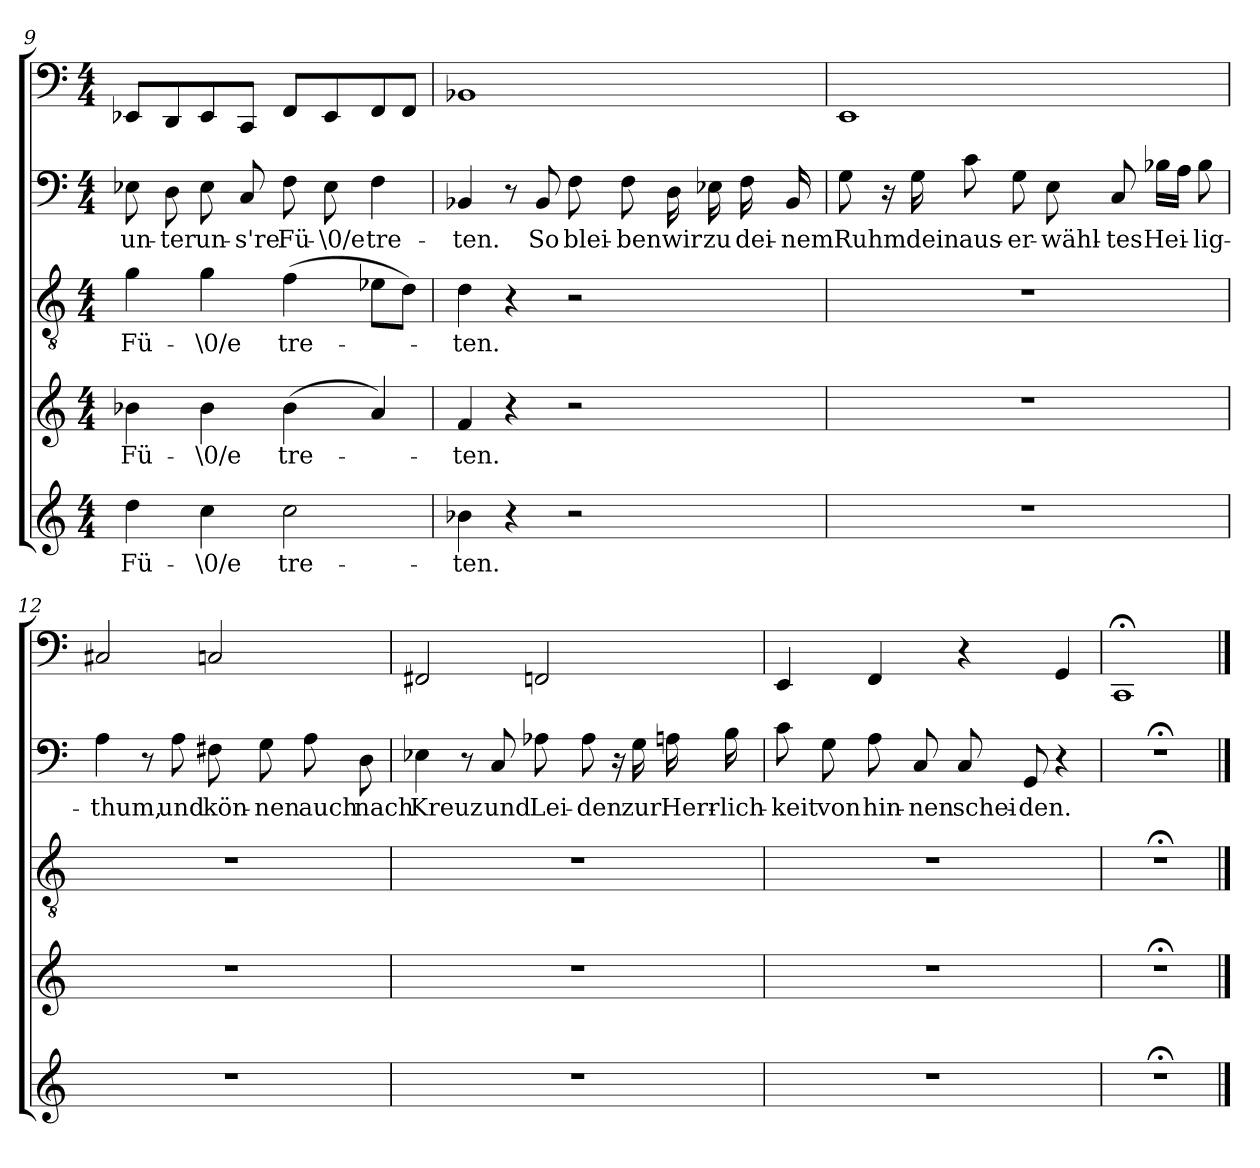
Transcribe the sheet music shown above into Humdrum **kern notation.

**kern	**text	**kern	**text	**kern	**text	**kern	**text	**kern
*part5	*part5	*part4	*part4	*part3	*part3	*part2	*part2	*part1
*staff5	*staff5	*staff4	*staff4	*staff3	*staff3	*staff2	*staff2	*staff1
*clefG2	*	*clefG2	*	*clefGv2	*	*clefF4	*	*clefF4
*k[]	*	*k[]	*	*k[]	*	*k[]	*	*k[]
*C:	*	*C:	*	*C:	*	*C:	*	*C:
*M4/4	*	*M4/4	*	*M4/4	*	*M4/4	*	*M4/4
=9	=9	=9	=9	=9	=9	=9	=9	=9
4dd\	Fü-	4b-X\	Fü-	4g\	Fü-	8E-X\	un-	8EE-X/L
.	.	.	.	.	.	8D\	-ter	8DD/
4cc\	-\0/e	4b-\	-\0/e	4g\	-\0/e	8E-\	un-	8EE-/
.	.	.	.	.	.	8C/	-s're	8CC/J
2cc\	tre-	(4b-\	tre-	(4f\	tre-	8F\	Fü-	8FF/L
.	.	.	.	.	.	8E-\	-\0/e	8EE-/
.	.	4a/)	.	8e-X\L	.	4F\	tre-	8FF/
.	.	.	.	8d\J)	.	.	.	8FF/J
=10	=10	=10	=10	=10	=10	=10	=10	=10
4b-X\	-ten.	4f/	-ten.	4d\	-ten.	4BB-X/	-ten.	1BB-X/
4r	.	4r	.	4r	.	8r	.	.
.	.	.	.	.	.	8BB-/	So	.
2r	.	2r	.	2r	.	8F\	blei-	.
.	.	.	.	.	.	8F\	-ben	.
.	.	.	.	.	.	16D\	wir	.
.	.	.	.	.	.	16E-X\	zu	.
.	.	.	.	.	.	16F\	dei-	.
.	.	.	.	.	.	16BB-/	-nem	.
=11	=11	=11	=11	=11	=11	=11	=11	=11
1r	.	1r	.	1r	.	8G\	Ruhm	1EE/
.	.	.	.	.	.	16r	.	.
.	.	.	.	.	.	16G\	dein	.
.	.	.	.	.	.	8c\	aus-	.
.	.	.	.	.	.	8G\	-er-	.
.	.	.	.	.	.	8E\	-wähl-	.
.	.	.	.	.	.	8C/	-tes	.
.	.	.	.	.	.	16B-X\LL	Hei-	.
.	.	.	.	.	.	16A\JJ	.	.
.	.	.	.	.	.	8B-\	-lig-	.
=12	=12	=12	=12	=12	=12	=12	=12	=12
1r	.	1r	.	1r	.	4A\	-thum,	2C#X/
.	.	.	.	.	.	8r	.	.
.	.	.	.	.	.	8A\	und	.
.	.	.	.	.	.	8F#X\	kön-	2Cn/
.	.	.	.	.	.	8G\	-nen	.
.	.	.	.	.	.	8A\	auch	.
.	.	.	.	.	.	8D\	nach	.
=13	=13	=13	=13	=13	=13	=13	=13	=13
1r	.	1r	.	1r	.	4E-X\	Kreuz	2FF#X/
.	.	.	.	.	.	8r	.	.
.	.	.	.	.	.	8C/	und	.
.	.	.	.	.	.	8A-X\	Lei-	2FFn/
.	.	.	.	.	.	8A-\	-den	.
.	.	.	.	.	.	16r	.	.
.	.	.	.	.	.	16G\	zur	.
.	.	.	.	.	.	16An\	Herr-	.
.	.	.	.	.	.	16B\	-lich-	.
=14	=14	=14	=14	=14	=14	=14	=14	=14
1r	.	1r	.	1r	.	8c\	-keit	4EE/
.	.	.	.	.	.	8G\	von	.
.	.	.	.	.	.	8A\	hin-	4FF/
.	.	.	.	.	.	8C/	-nen	.
.	.	.	.	.	.	8C/	schei-	4r
.	.	.	.	.	.	8GG/	-den.	.
.	.	.	.	.	.	4r	.	4GG/
=15	=15	=15	=15	=15	=15	=15	=15	=15
1r;<	.	1r;<	.	1r;<	.	1r;<	.	1CC;</
==	==	==	==	==	==	==	==	==
*-	*-	*-	*-	*-	*-	*-	*-	*-
